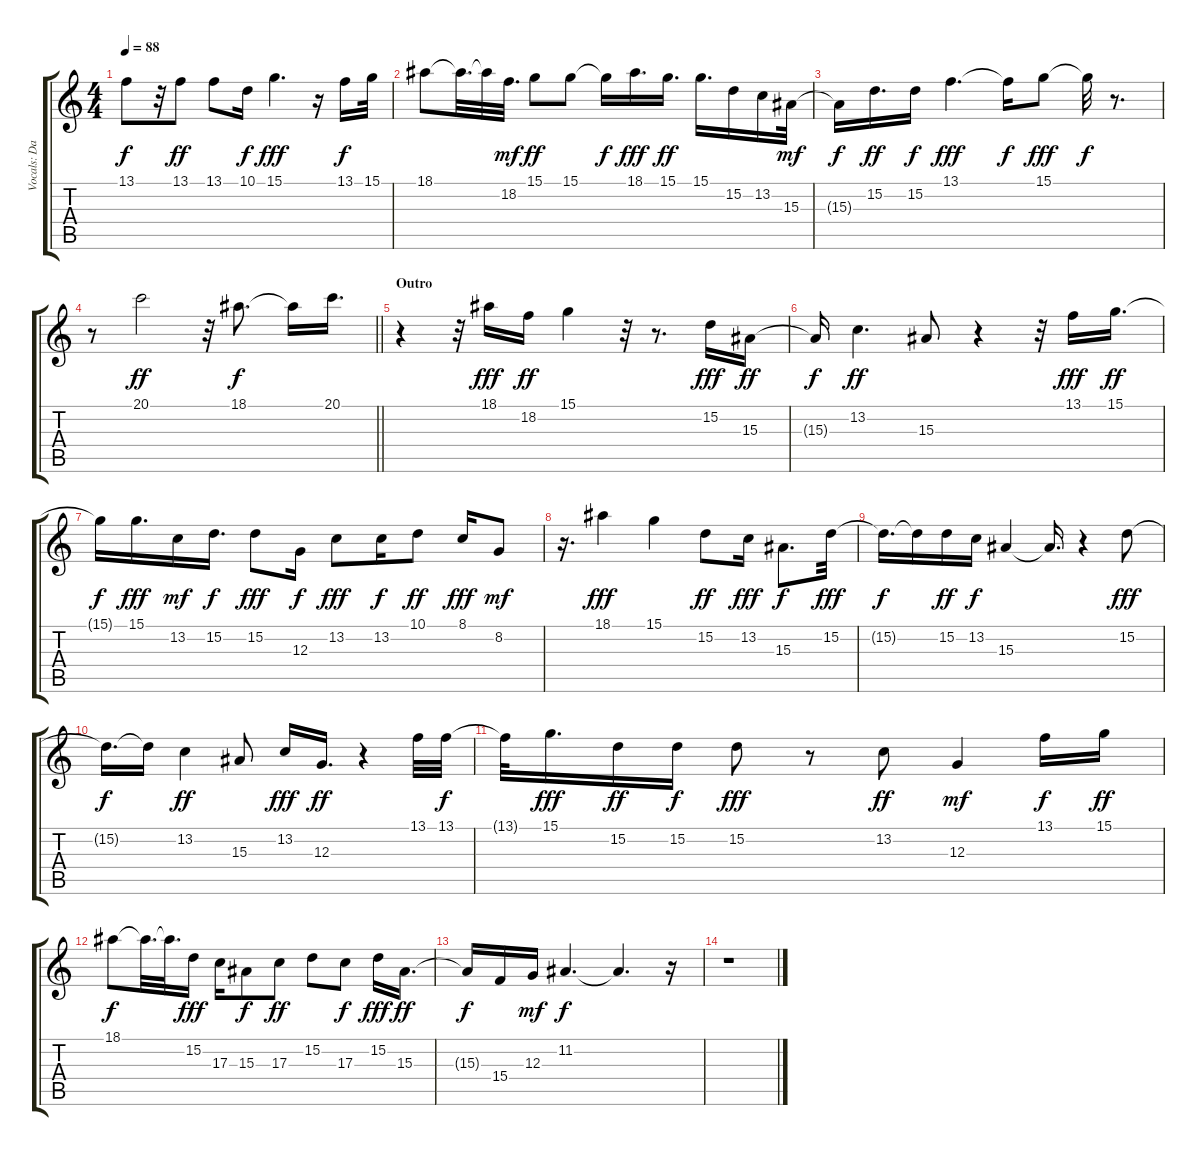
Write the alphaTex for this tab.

\track ("Vocals: David Ruffin" "Vocals: Da") {instrument synthbrass1}
\staff {score tabs}
\tuning (E4 B3 G3 D3 A2 E2) {hide}
\ts (4 4)
\tempo 88
\clef g2
\ks c
13.1.8{dy f} r.32 13.1.8{dy ff} 13.1.8 10.1.16{dy f} 15.1.4{d dy fff} r.16 13.1.16{dy f} 15.1.32 |
18.1.8 18.1{t}.32{d} 18.1{t}.32 18.2.32{d dy mf} 15.1.8{dy ff} 15.1.8 15.1{t}.16{dy f} 18.1.16{d dy fff} 15.1.16{d dy ff} 15.1.16{d} 15.2.16 13.2.16 15.3.32{dy mf} |
15.3{t}.16{dy f} 15.2.16{d dy ff} 15.2.16{dy f} 13.1.4{d dy fff} 13.1{t}.16{dy f} 15.1.8{dy fff} 15.1{t}.32{dy f} r.8{d} |
\barLineRight lightlight
r.8 20.1.2{dy ff} r.32 18.1.8{d dy f} 18.1{t}.16 20.1.16{d} |
\section ("" "Outro")
r.4 r.32 18.1.16{dy fff} 18.2.16{dy ff} 15.1.4 r.32 r.8{d} 15.2.16{dy fff} 15.3.16{dy ff} |
15.3{t}.16{dy f} 13.2.4{d dy ff} 15.3.8 r.4 r.32 13.1.16{dy fff} 15.1.16{d dy ff} |
15.1{t}.16{dy f} 15.1.16{d dy fff} 13.2.16{dy mf} 15.2.16{d dy f} 15.2.8{dy fff} 12.3.16{dy f} 13.2.8{dy fff} 13.2.16{dy f} 10.1.8{dy ff} 8.1.16{dy fff} 8.2.8{dy mf} |
r.16{d} 18.1.4{dy fff} 15.1.4 15.2.8{dy ff} 13.2.16{dy fff} 15.3.8{d dy f} 15.2.32{dy fff} |
15.2{t}.16{d dy f} 15.2{t}.16 15.2.16{dy ff} 13.2.16{dy f} 15.3.4 15.3{t}.16{d} r.4 15.2.8{dy fff} |
15.2{t}.16{d dy f} 15.2{t}.16 13.2.4{dy ff} 15.3.8 13.2.16{dy fff} 12.3.16{d dy ff} r.4 13.1.32 13.1.32{dy f} |
13.1{t}.32 15.1.16{d dy fff} 15.2.16{dy ff} 15.2.16{dy f} 15.2.8{dy fff} r.8 13.2.8{dy ff} 12.3.4{dy mf} 13.1.16{dy f} 15.1.16{dy ff} |
18.1.8{dy f volume 0} 18.1{t}.32{d} 18.1{t}.32{d} 15.2.16{dy fff} 17.3.16 15.3.8{dy f} 17.3.8{dy ff} 15.2.8 17.3.8{dy f} 15.2.16{dy fff} 15.3.16{d dy ff} |
15.3{t}.16{dy f} 15.4.16 12.3.16{dy mf} 11.2.4{d dy f} 11.2{t}.4{d} r.16 |
r.1
